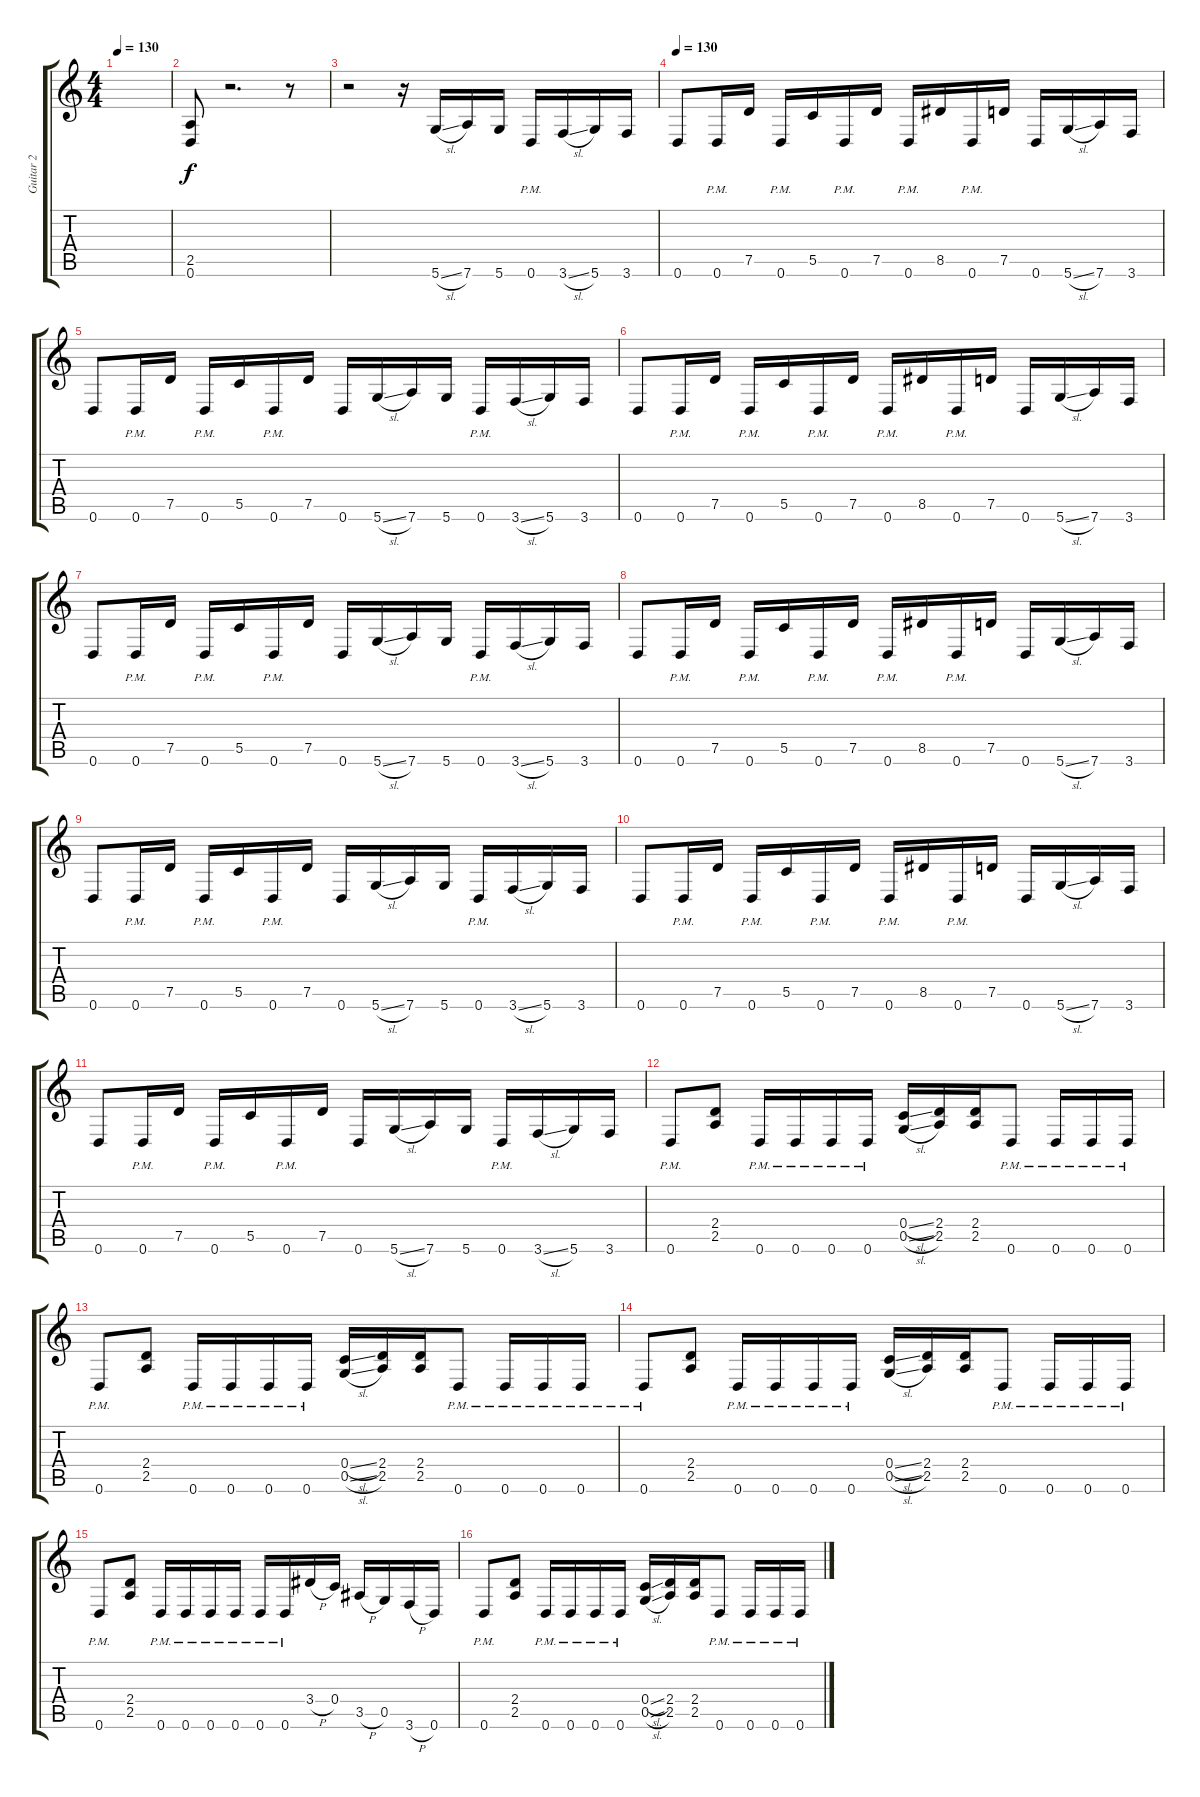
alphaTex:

\track ("Guitar 2" "Guitar 2") {instrument distortionguitar}
\staff {score tabs}
\tuning (D4 A3 F3 C3 G2 D2) {hide}
\ts (4 4)
\tempo 130
\clef g2
\ks c
|
(2.5 0.6).8 r.2{d} r.8 |
r.2 r.16 5.6{sl}.16 7.6.16 5.6.16 0.6{pm}.16 3.6{sl}.16 5.6.16 3.6.16 |
\tempo 130
0.6.8 0.6{pm}.16 7.5.16 0.6{pm}.16 5.5.16 0.6{pm}.16 7.5.16 0.6{pm}.16 8.5.16 0.6{pm}.16 7.5.16 0.6.16 5.6{sl}.16 7.6.16 3.6.16 |
0.6.8 0.6{pm}.16 7.5.16 0.6{pm}.16 5.5.16 0.6{pm}.16 7.5.16 0.6.16 5.6{sl}.16 7.6.16 5.6.16 0.6{pm}.16 3.6{sl}.16 5.6.16 3.6.16 |
0.6.8 0.6{pm}.16 7.5.16 0.6{pm}.16 5.5.16 0.6{pm}.16 7.5.16 0.6{pm}.16 8.5.16 0.6{pm}.16 7.5.16 0.6.16 5.6{sl}.16 7.6.16 3.6.16 |
0.6.8 0.6{pm}.16 7.5.16 0.6{pm}.16 5.5.16 0.6{pm}.16 7.5.16 0.6.16 5.6{sl}.16 7.6.16 5.6.16 0.6{pm}.16 3.6{sl}.16 5.6.16 3.6.16 |
0.6.8 0.6{pm}.16 7.5.16 0.6{pm}.16 5.5.16 0.6{pm}.16 7.5.16 0.6{pm}.16 8.5.16 0.6{pm}.16 7.5.16 0.6.16 5.6{sl}.16 7.6.16 3.6.16 |
0.6.8 0.6{pm}.16 7.5.16 0.6{pm}.16 5.5.16 0.6{pm}.16 7.5.16 0.6.16 5.6{sl}.16 7.6.16 5.6.16 0.6{pm}.16 3.6{sl}.16 5.6.16 3.6.16 |
0.6.8 0.6{pm}.16 7.5.16 0.6{pm}.16 5.5.16 0.6{pm}.16 7.5.16 0.6{pm}.16 8.5.16 0.6{pm}.16 7.5.16 0.6.16 5.6{sl}.16 7.6.16 3.6.16 |
0.6.8 0.6{pm}.16 7.5.16 0.6{pm}.16 5.5.16 0.6{pm}.16 7.5.16 0.6.16 5.6{sl}.16 7.6.16 5.6.16 0.6{pm}.16 3.6{sl}.16 5.6.16 3.6.16 |
0.6{pm}.8 (2.4 2.5).8 0.6{pm}.16 0.6{pm}.16 0.6{pm}.16 0.6{pm}.16 (0.4{sl} 0.5{sl}).16 (2.4 2.5).16 (2.4 2.5).16 0.6{pm}.8 0.6{pm}.16 0.6{pm}.16 0.6{pm}.16 |
0.6{pm}.8 (2.4 2.5).8 0.6{pm}.16 0.6{pm}.16 0.6{pm}.16 0.6{pm}.16 (0.4{sl} 0.5{sl}).16 (2.4 2.5).16 (2.4 2.5).16 0.6{pm}.8 0.6{pm}.16 0.6{pm}.16 0.6{pm}.16 |
0.6{pm}.8 (2.4 2.5).8 0.6{pm}.16 0.6{pm}.16 0.6{pm}.16 0.6{pm}.16 (0.4{sl} 0.5{sl}).16 (2.4 2.5).16 (2.4 2.5).16 0.6{pm}.8 0.6{pm}.16 0.6{pm}.16 0.6{pm}.16 |
0.6{pm}.8 (2.4 2.5).8 0.6{pm}.16 0.6{pm}.16 0.6{pm}.16 0.6{pm}.16 0.6{pm}.16 0.6{pm}.16 3.4{h}.16 0.4.16 3.5{h}.16 0.5.16 3.6{h}.16 0.6.16 |
0.6{pm}.8 (2.4 2.5).8 0.6{pm}.16 0.6{pm}.16 0.6{pm}.16 0.6{pm}.16 (0.4{sl} 0.5{sl}).16 (2.4 2.5).16 (2.4 2.5).16 0.6{pm}.8 0.6{pm}.16 0.6{pm}.16 0.6{pm}.16
